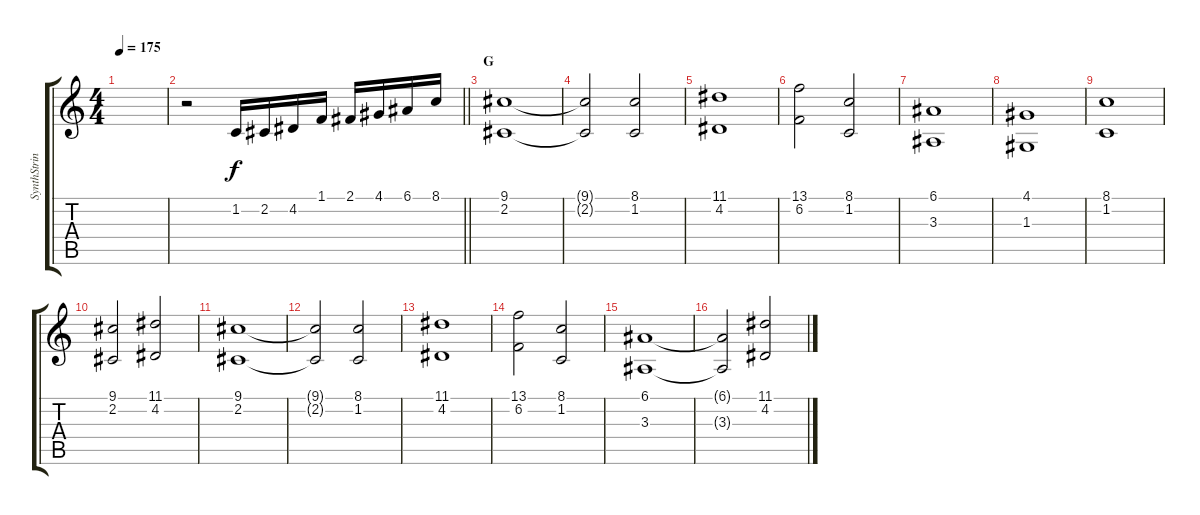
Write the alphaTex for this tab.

\track ("SynthString" "SynthStrin") {instrument tremolostrings}
\staff {score tabs}
\tuning (E4 B3 G3 D3 A2 E2) {hide}
\ts (4 4)
\tempo 175
\clef g2
\ks c
|
\barLineRight lightlight
r.2 1.2.16 2.2.16 4.2.16 1.1.16 2.1.16 4.1.16 6.1.16 8.1.16 |
\section ("" "G")
(9.1 2.2).1 |
(9.1{t} 2.2{t}).2 (8.1 1.2).2 |
(11.1 4.2).1 |
(13.1 6.2).2 (8.1 1.2).2 |
(6.1 3.3).1 |
(4.1 1.3).1 |
(8.1 1.2).1 |
(9.1 2.2).2 (11.1 4.2).2 |
(9.1 2.2).1 |
(9.1{t} 2.2{t}).2 (8.1 1.2).2 |
(11.1 4.2).1 |
(13.1 6.2).2 (8.1 1.2).2 |
(6.1 3.3).1 |
(6.1{t} 3.3{t}).2 (11.1 4.2).2
